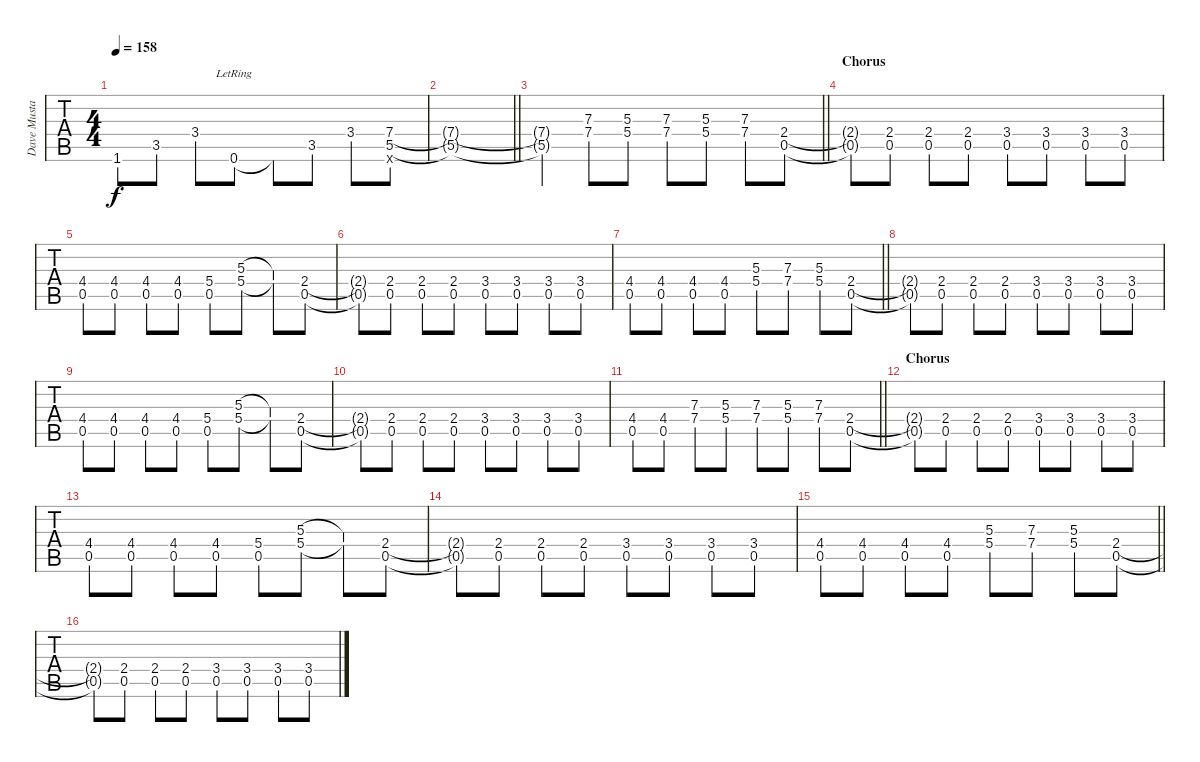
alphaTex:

\track ("Dave Mustaine" "Dave Musta") {instrument overdrivenguitar}
\staff {tabs}
\tuning (E4 B3 G3 D3 A2 E2) {hide}
\ts (4 4)
\tempo 158
\clef g2
\ks c
1.6{t}.8{dy f} 3.5.8 3.4.8 0.6{lr}.8 0.6{t}.8 3.5.8 3.4.8 (7.4 5.5 0.6{x}).8 |
\barLineRight lightlight
(7.4{t} 5.5{t}).1 |
\barLineRight lightlight
(7.4{t} 5.5{t}).4 (7.3 7.4).8 (5.3 5.4).8 (7.3 7.4).8 (5.3 5.4).8 (7.3 7.4).8 (2.4 0.5).8 |
\section ("" "Chorus")
(2.4{t} 0.5{t}).8 (2.4 0.5).8 (2.4 0.5).8 (2.4 0.5).8 (3.4 0.5).8 (3.4 0.5).8 (3.4 0.5).8 (3.4 0.5).8 |
(4.4 0.5).8 (4.4 0.5).8 (4.4 0.5).8 (4.4 0.5).8 (5.4 0.5).8 (5.3 5.4).8 (5.3{t} 5.4{t}).8 (2.4 0.5).8 |
(2.4{t} 0.5{t}).8 (2.4 0.5).8 (2.4 0.5).8 (2.4 0.5).8 (3.4 0.5).8 (3.4 0.5).8 (3.4 0.5).8 (3.4 0.5).8 |
\barLineRight lightlight
(4.4 0.5).8 (4.4 0.5).8 (4.4 0.5).8 (4.4 0.5).8 (5.3 5.4).8 (7.3 7.4).8 (5.3 5.4).8 (2.4 0.5).8 |
(2.4{t} 0.5{t}).8 (2.4 0.5).8 (2.4 0.5).8 (2.4 0.5).8 (3.4 0.5).8 (3.4 0.5).8 (3.4 0.5).8 (3.4 0.5).8 |
(4.4 0.5).8 (4.4 0.5).8 (4.4 0.5).8 (4.4 0.5).8 (5.4 0.5).8 (5.3 5.4).8 (5.3{t} 5.4{t}).8 (2.4 0.5).8 |
(2.4{t} 0.5{t}).8 (2.4 0.5).8 (2.4 0.5).8 (2.4 0.5).8 (3.4 0.5).8 (3.4 0.5).8 (3.4 0.5).8 (3.4 0.5).8 |
\barLineRight lightlight
(4.4 0.5).8 (4.4 0.5).8 (7.3 7.4).8 (5.3 5.4).8 (7.3 7.4).8 (5.3 5.4).8 (7.3 7.4).8 (2.4 0.5).8 |
\section ("" "Chorus")
(2.4{t} 0.5{t}).8 (2.4 0.5).8 (2.4 0.5).8 (2.4 0.5).8 (3.4 0.5).8 (3.4 0.5).8 (3.4 0.5).8 (3.4 0.5).8 |
(4.4 0.5).8 (4.4 0.5).8 (4.4 0.5).8 (4.4 0.5).8 (5.4 0.5).8 (5.3 5.4).8 (5.3{t} 5.4{t}).8 (2.4 0.5).8 |
(2.4{t} 0.5{t}).8 (2.4 0.5).8 (2.4 0.5).8 (2.4 0.5).8 (3.4 0.5).8 (3.4 0.5).8 (3.4 0.5).8 (3.4 0.5).8 |
\barLineRight lightlight
(4.4 0.5).8 (4.4 0.5).8 (4.4 0.5).8 (4.4 0.5).8 (5.3 5.4).8 (7.3 7.4).8 (5.3 5.4).8 (2.4 0.5).8 |
(2.4{t} 0.5{t}).8 (2.4 0.5).8 (2.4 0.5).8 (2.4 0.5).8 (3.4 0.5).8 (3.4 0.5).8 (3.4 0.5).8 (3.4 0.5).8
